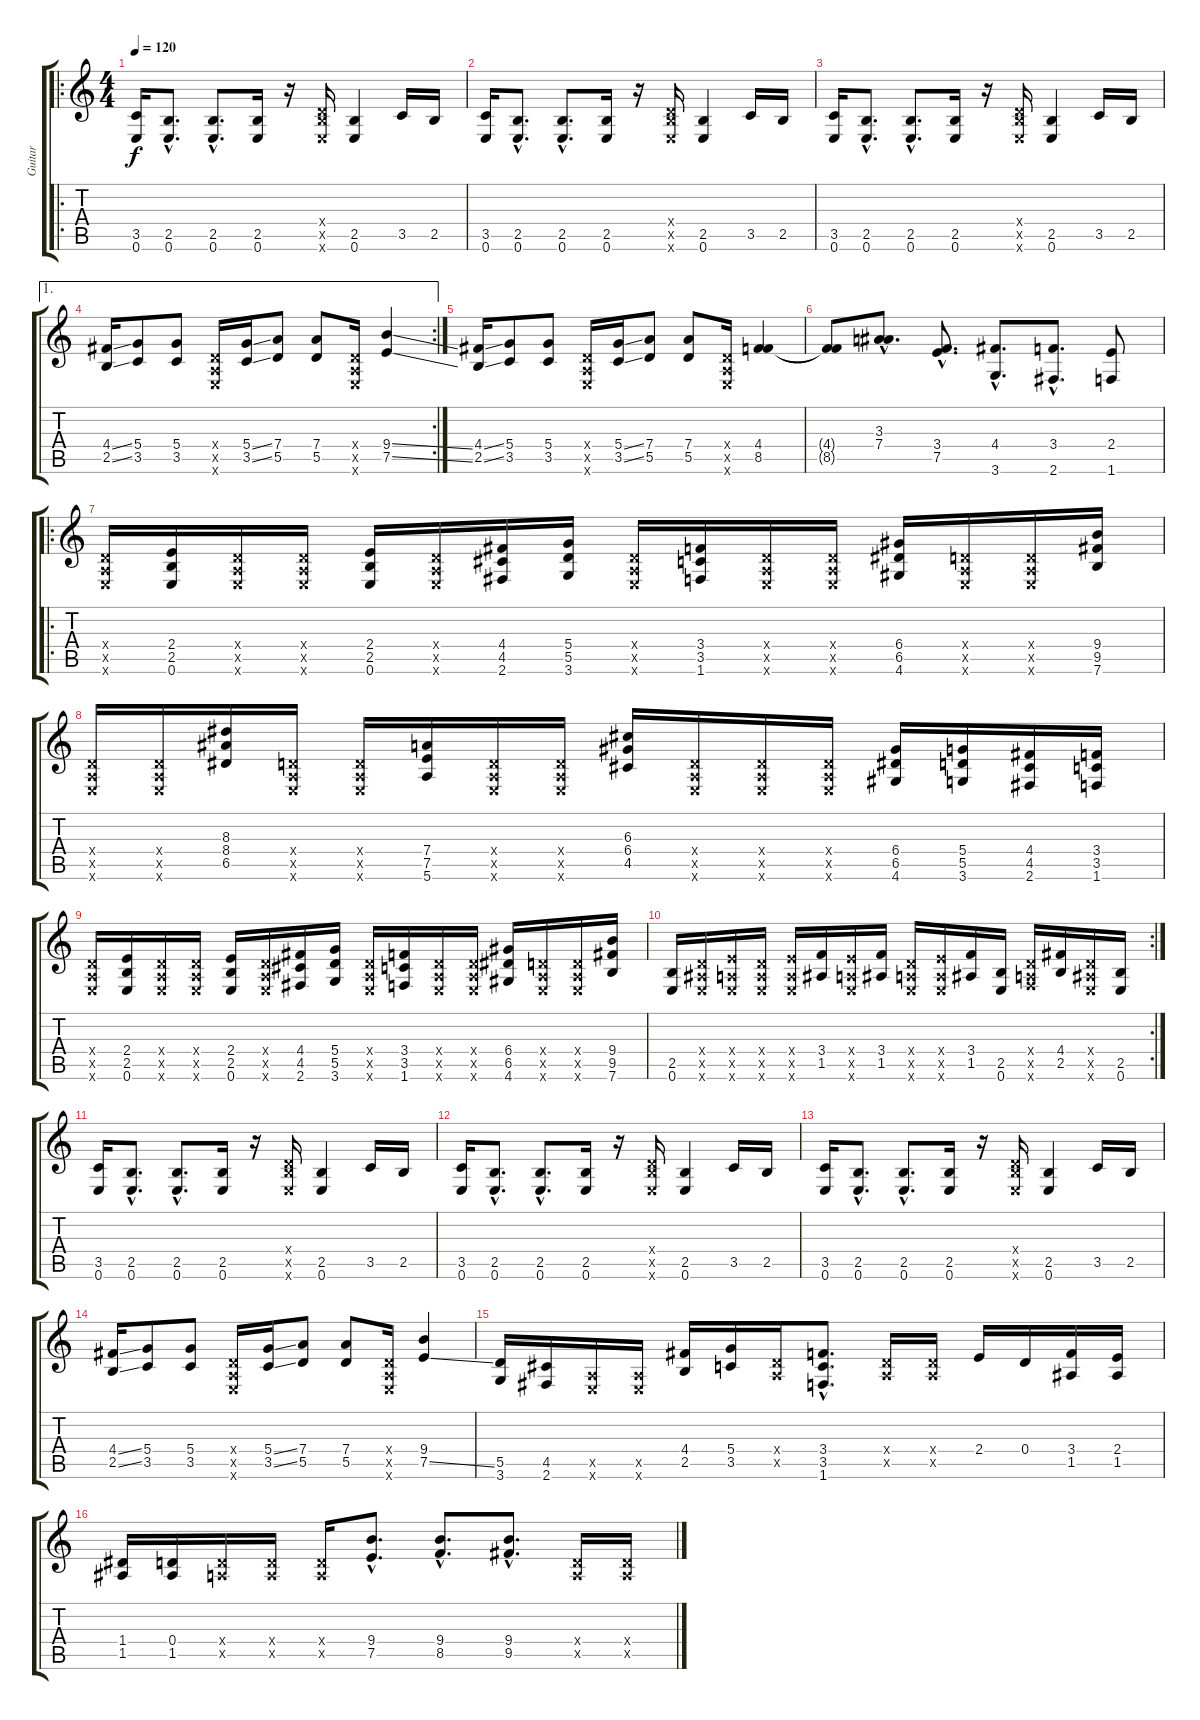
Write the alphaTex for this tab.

\track ("Guitar" "Guitar") {instrument distortionguitar}
\staff {score tabs}
\tuning (E4 B3 G3 D3 A2 E2) {hide}
\ro
\ts (4 4)
\tempo 120
\clef g2
\ks c
(3.5 0.6).16{dy f} (2.5{hac} 0.6{hac}).8{d} (2.5{hac} 0.6{hac}).8{d} (2.5 0.6).16 r.16 (0.4{x} 2.5{x} 0.6{x}).16 (2.5 0.6).4 3.5.16 2.5.16 |
(3.5 0.6).16 (2.5{hac} 0.6{hac}).8{d} (2.5{hac} 0.6{hac}).8{d} (2.5 0.6).16 r.16 (0.4{x} 2.5{x} 0.6{x}).16 (2.5 0.6).4 3.5.16 2.5.16 |
(3.5 0.6).16 (2.5{hac} 0.6{hac}).8{d} (2.5{hac} 0.6{hac}).8{d} (2.5 0.6).16 r.16 (0.4{x} 2.5{x} 0.6{x}).16 (2.5 0.6).4 3.5.16 2.5.16 |
\ae 1
\rc 2
(4.4{ss} 2.5{ss}).16 (5.4 3.5).8 (5.4 3.5).8 (0.4{x} 0.5{x} 0.6{x}).16 (5.4{ss} 3.5{ss}).16 (7.4 5.5).8 (7.4 5.5).8 (0.4{x} 0.5{x} 0.6{x}).16 (9.4{ss} 7.5{ss}).4 |
(4.4{ss} 2.5{ss}).16 (5.4 3.5).8 (5.4 3.5).8 (0.4{x} 0.5{x} 0.6{x}).16 (5.4{ss} 3.5{ss}).16 (7.4 5.5).8 (7.4 5.5).8 (0.4{x} 0.5{x} 0.6{x}).16 (4.4 8.5).4 |
(4.4{t} 8.5{t}).8 (3.3{hac} 7.4{hac}).8{d} (3.4{hac} 7.5{hac}).8{d} (4.4{hac} 3.6{hac}).8{d} (3.4{hac} 2.6{hac}).8{d} (2.4 1.6).8 |
\ro
(0.4{x} 0.5{x} 0.6{x}).16 (2.4 2.5 0.6).16 (0.4{x} 0.5{x} 0.6{x}).16 (0.4{x} 0.5{x} 0.6{x}).16 (2.4 2.5 0.6).16 (0.4{x} 0.5{x} 0.6{x}).16 (4.4 4.5 2.6).16 (5.4 5.5 3.6).16 (0.4{x} 0.5{x} 0.6{x}).16 (3.4 3.5 1.6).16 (0.4{x} 0.5{x} 0.6{x}).16 (0.4{x} 0.5{x} 0.6{x}).16 (6.4 6.5 4.6).16 (0.4{x} 0.5{x} 0.6{x}).16 (0.4{x} 0.5{x} 0.6{x}).16 (9.4 9.5 7.6).16 |
(0.4{x} 0.5{x} 0.6{x}).16 (0.4{x} 0.5{x} 0.6{x}).16 (8.3 8.4 6.5).16 (0.4{x} 0.5{x} 0.6{x}).16 (0.4{x} 0.5{x} 0.6{x}).16 (7.4 7.5 5.6).16 (0.4{x} 0.5{x} 0.6{x}).16 (0.4{x} 0.5{x} 0.6{x}).16 (6.3 6.4 4.5).16 (0.4{x} 0.5{x} 0.6{x}).16 (0.4{x} 0.5{x} 0.6{x}).16 (0.4{x} 0.5{x} 0.6{x}).16 (6.4 6.5 4.6).16 (5.4 5.5 3.6).16 (4.4 4.5 2.6).16 (3.4 3.5 1.6).16 |
(0.4{x} 0.5{x} 0.6{x}).16 (2.4 2.5 0.6).16 (0.4{x} 0.5{x} 0.6{x}).16 (0.4{x} 0.5{x} 0.6{x}).16 (2.4 2.5 0.6).16 (0.4{x} 0.5{x} 0.6{x}).16 (4.4 4.5 2.6).16 (5.4 5.5 3.6).16 (0.4{x} 0.5{x} 0.6{x}).16 (3.4 3.5 1.6).16 (0.4{x} 0.5{x} 0.6{x}).16 (0.4{x} 0.5{x} 0.6{x}).16 (6.4 6.5 4.6).16 (0.4{x} 0.5{x} 0.6{x}).16 (0.4{x} 0.5{x} 0.6{x}).16 (9.4 9.5 7.6).16 |
\rc 2
(2.5 0.6).16 (0.4{x} 1.5{x} 0.6{x}).16 (2.4{x} 0.5{x} 0.6{x}).16 (0.4{x} 0.5{x} 0.6{x}).16 (2.4{x} 0.5{x} 0.6{x}).16 (3.4 1.5).16 (2.4{x} 0.5{x} 0.6{x}).16 (3.4 1.5).16 (0.4{x} 0.5{x} 0.6{x}).16 (2.4{x} 0.5{x} 0.6{x}).16 (3.4 1.5).16 (2.5 0.6).16 (0.4{x} 0.5{x} 1.6{x}).16 (4.4 2.5).16 (0.4{x} 1.5{x} 0.6{x}).16 (2.5 0.6).16 |
(3.5 0.6).16 (2.5{hac} 0.6{hac}).8{d} (2.5{hac} 0.6{hac}).8{d} (2.5 0.6).16 r.16 (0.4{x} 2.5{x} 0.6{x}).16 (2.5 0.6).4 3.5.16 2.5.16 |
(3.5 0.6).16 (2.5{hac} 0.6{hac}).8{d} (2.5{hac} 0.6{hac}).8{d} (2.5 0.6).16 r.16 (0.4{x} 2.5{x} 0.6{x}).16 (2.5 0.6).4 3.5.16 2.5.16 |
(3.5 0.6).16 (2.5{hac} 0.6{hac}).8{d} (2.5{hac} 0.6{hac}).8{d} (2.5 0.6).16 r.16 (0.4{x} 2.5{x} 0.6{x}).16 (2.5 0.6).4 3.5.16 2.5.16 |
(4.4{ss} 2.5{ss}).16 (5.4 3.5).8 (5.4 3.5).8 (0.4{x} 0.5{x} 0.6{x}).16 (5.4{ss} 3.5{ss}).16 (7.4 5.5).8 (7.4 5.5).8 (0.4{x} 0.5{x} 0.6{x}).16 (9.4 7.5{ss}).4 |
(5.5 3.6).16 (4.5 2.6).16 (0.5{x} 0.6{x}).16 (0.5{x} 0.6{x}).16 (4.4 2.5).16 (5.4 3.5).16 (0.4{x} 0.5{x}).16 (3.4{hac} 3.5{hac} 1.6{hac}).8{d} (0.4{x} 0.5{x}).16 (0.4{x} 0.5{x}).16 2.4.16 0.4.16 (3.4 1.5).16 (2.4 1.5).16 |
(1.4 1.5).16 (0.4 1.5).16 (0.4{x} 0.5{x}).16 (0.4{x} 0.5{x}).16 (0.4{x} 0.5{x}).16 (9.4{hac} 7.5{hac}).8{d} (9.4{hac} 8.5{hac}).8{d} (9.4{hac} 9.5{hac}).8{d} (0.4{x} 0.5{x}).16 (0.4{x} 0.5{x}).16
